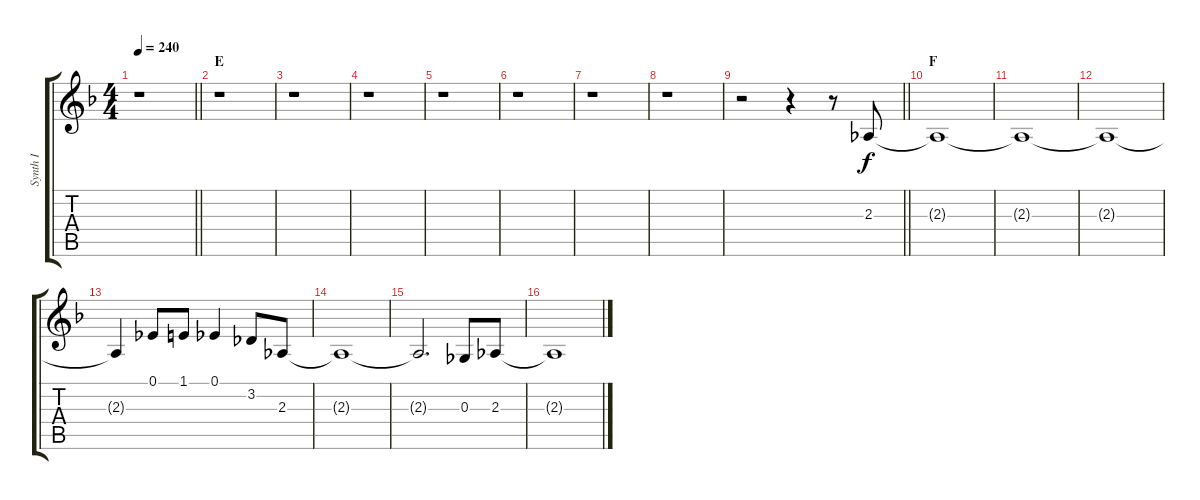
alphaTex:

\track ("Synth I" "Synth I") {instrument lead6voice}
\staff {score tabs}
\tuning (Eb4 Bb3 Gb3 Db3 Ab2 Eb2) {hide}
\ts (4 4)
\tempo 240
\clef g2
\barLineRight lightlight
\ks f
r.1{dy f} |
\section ("" "E")
r.1 |
r.1 |
r.1 |
r.1 |
r.1 |
r.1 |
r.1 |
\barLineRight lightlight
r.2 r.4 r.8 2.3.8 |
\section ("" "F")
2.3{t}.1 |
2.3{t}.1 |
2.3{t}.1 |
2.3{t}.4 0.1.8 1.1.8 0.1.4 3.2.8 2.3.8 |
2.3{t}.1 |
2.3{t}.2{d} 0.3.8 2.3.8 |
2.3{t}.1
